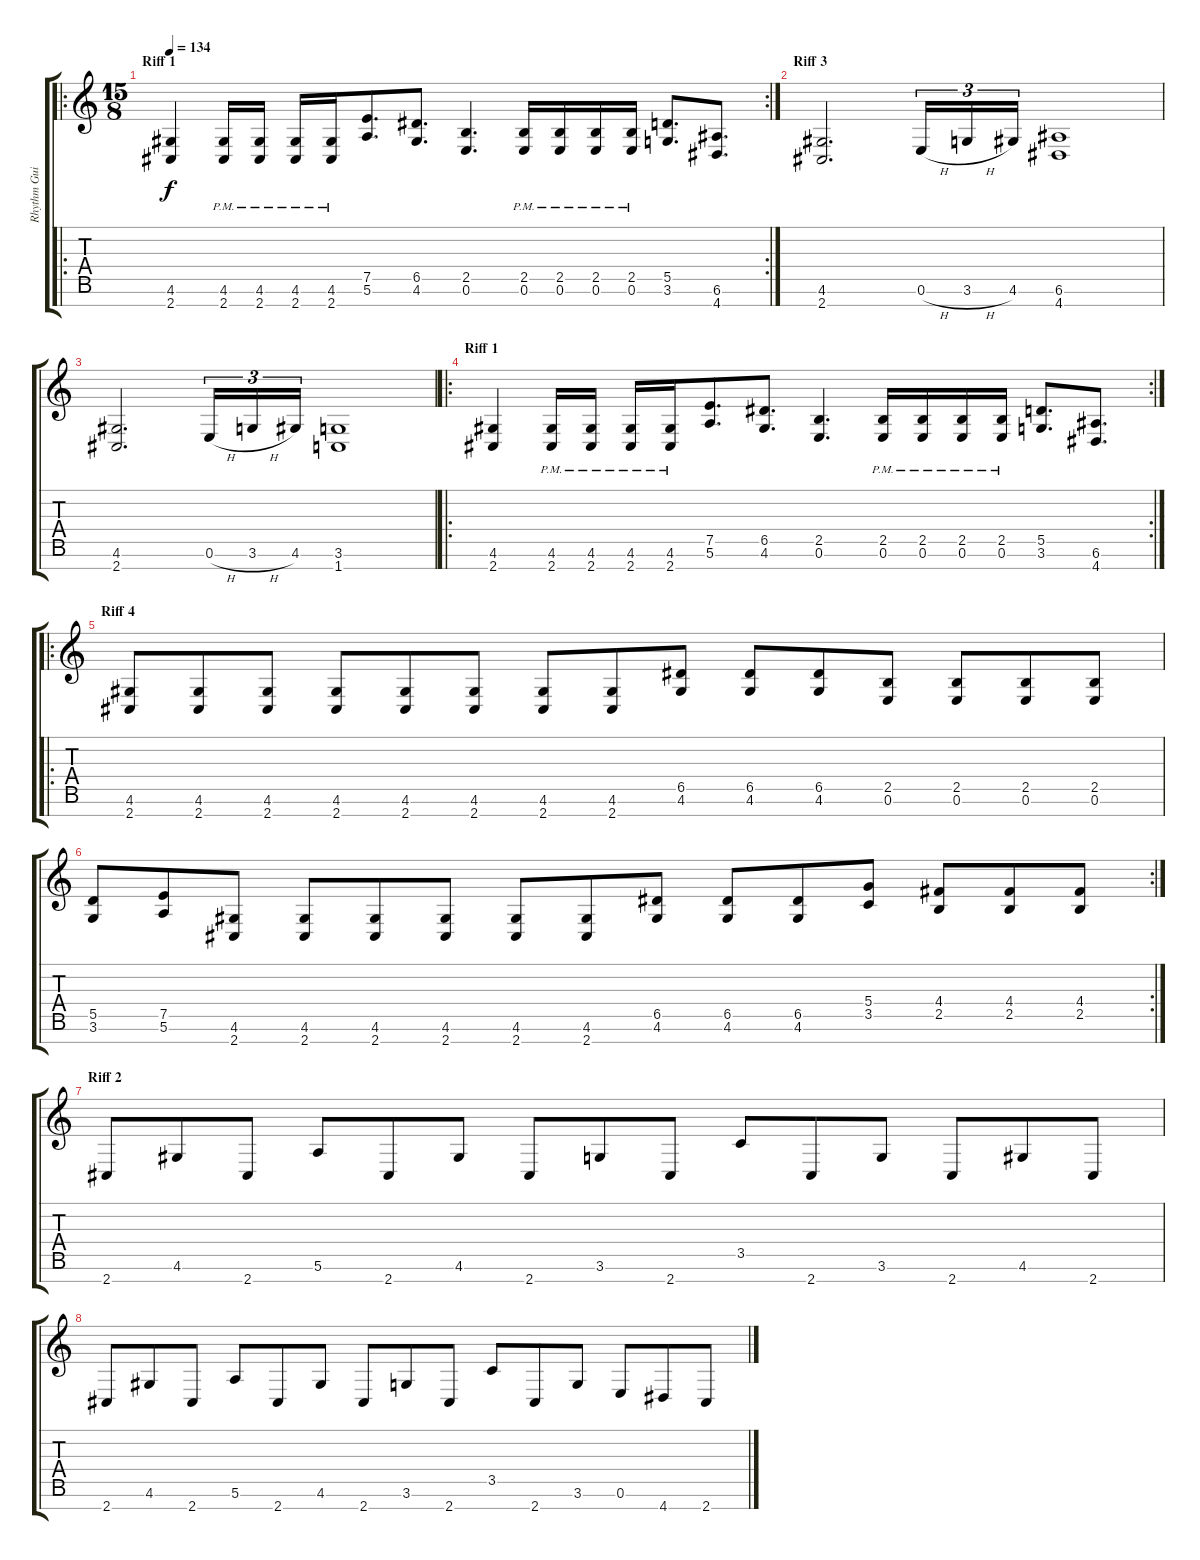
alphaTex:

\track ("Rhythm Guitar L" "Rhythm Gui") {instrument distortionguitar}
\staff {score tabs}
\tuning (E4 B3 G3 D3 A2 E2 B1) {hide}
\ro
\rc 2
\ts (15 8)
\section ("" "Riff 1")
\tempo 134
\clef g2
\ks c
(4.6 2.7).4{dy f} (4.6{pm} 2.7{pm}).16 (4.6{pm} 2.7{pm}).16 (4.6{pm} 2.7{pm}).16 (4.6{pm} 2.7{pm}).16 (7.5 5.6).8{d} (6.5 4.6).8{d} (2.5 0.6).4{d} (2.5{pm} 0.6{pm}).16 (2.5{pm} 0.6{pm}).16 (2.5{pm} 0.6{pm}).16 (2.5{pm} 0.6{pm}).16 (5.5 3.6).8{d} (6.6 4.7).8{d} |
\section ("" "Riff 3")
(4.6 2.7).2{d} 0.6{h}.16{tu (3 2)} 3.6{h}.16{tu (3 2)} 4.6.16{tu (3 2)} (6.6 4.7).1 |
(4.6 2.7).2{d} 0.6{h}.16{tu (3 2)} 3.6{h}.16{tu (3 2)} 4.6.16{tu (3 2)} (3.6 1.7).1 |
\ro
\rc 2
\section ("" "Riff 1")
(4.6 2.7).4 (4.6{pm} 2.7{pm}).16 (4.6{pm} 2.7{pm}).16 (4.6{pm} 2.7{pm}).16 (4.6{pm} 2.7{pm}).16 (7.5 5.6).8{d} (6.5 4.6).8{d} (2.5 0.6).4{d} (2.5{pm} 0.6{pm}).16 (2.5{pm} 0.6{pm}).16 (2.5{pm} 0.6{pm}).16 (2.5{pm} 0.6{pm}).16 (5.5 3.6).8{d} (6.6 4.7).8{d} |
\ro
\section ("" "Riff 4")
(4.6 2.7).8 (4.6 2.7).8 (4.6 2.7).8 (4.6 2.7).8 (4.6 2.7).8 (4.6 2.7).8 (4.6 2.7).8 (4.6 2.7).8 (6.5 4.6).8 (6.5 4.6).8 (6.5 4.6).8 (2.5 0.6).8 (2.5 0.6).8 (2.5 0.6).8 (2.5 0.6).8 |
\rc 2
(5.5 3.6).8 (7.5 5.6).8 (4.6 2.7).8 (4.6 2.7).8 (4.6 2.7).8 (4.6 2.7).8 (4.6 2.7).8 (4.6 2.7).8 (6.5 4.6).8 (6.5 4.6).8 (6.5 4.6).8 (5.4 3.5).8 (4.4 2.5).8 (4.4 2.5).8 (4.4 2.5).8 |
\section ("" "Riff 2")
2.7.8 4.6.8 2.7.8 5.6.8 2.7.8 4.6.8 2.7.8 3.6.8 2.7.8 3.5.8 2.7.8 3.6.8 2.7.8 4.6.8 2.7.8 |
2.7.8 4.6.8 2.7.8 5.6.8 2.7.8 4.6.8 2.7.8 3.6.8 2.7.8 3.5.8 2.7.8 3.6.8 0.6.8 4.7.8 2.7.8
